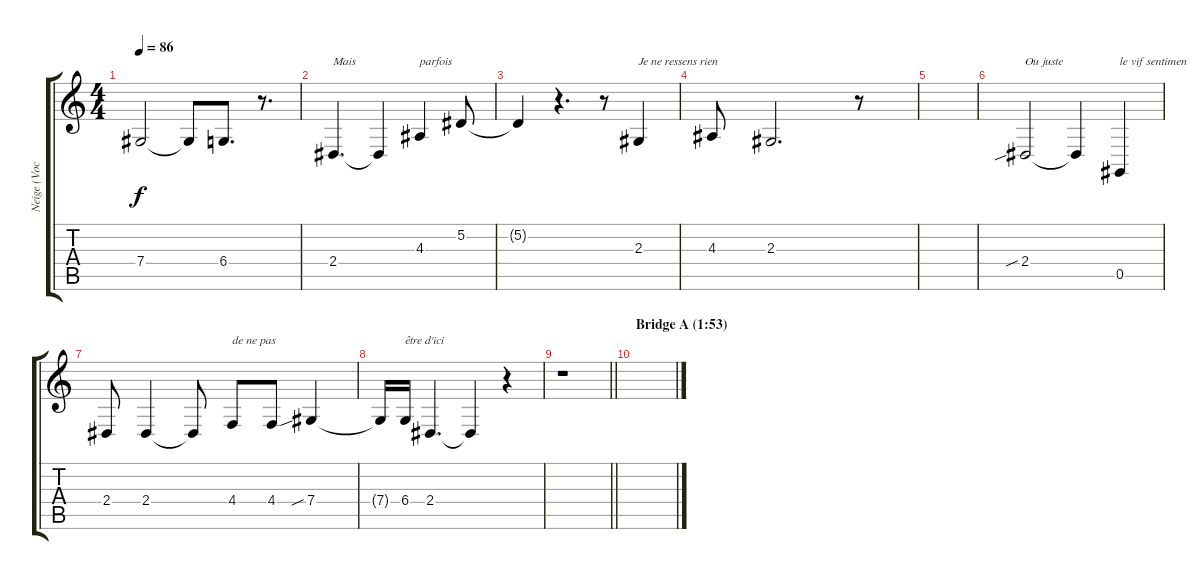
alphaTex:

\track ("Neige (Vocals)" "Neige (Voc") {instrument lead2sawtooth}
\staff {score tabs}
\tuning (Eb4 Bb3 Gb3 Db3 Ab2 Eb2) {hide}
\ts (4 4)
\tempo 86
\clef g2
\ks c
7.4{t}.2{dy f} 7.4{t}.8 6.4.8{d} r.8{d} |
2.4.4{d txt "Mais"} 2.4{t}.4 4.3.4{txt "parfois"} 5.2.8 |
5.2{t}.4 r.4{d} r.8 2.3.4{txt "Je ne ressens rien"} |
4.3.8 2.3.2{d} r.8 |
|
2.4{sib}.2{txt "Ou juste"} 2.4{t}.4 0.5.4{txt "le vif sentimen"} |
2.4.8 2.4.4 2.4{t}.8 4.4.8{txt "de ne pas"} 4.4.8 7.4{sib}.4 |
7.4{t}.16 6.4.16{txt "être d'ici"} 2.4.4{d} 2.4{t}.4 r.4 |
\barLineRight lightlight
r.1 |
\section ("" "Bridge A (1:53)")
